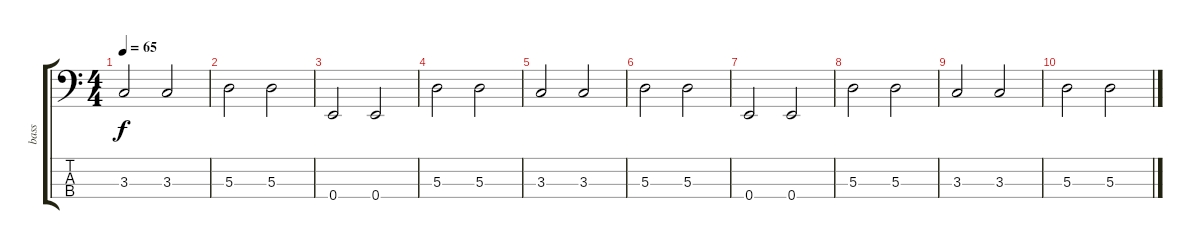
\track ("bass" "bass") {instrument electricbassfinger}
\staff {score tabs}
\tuning (G2 D2 A1 E1) {hide}
\ts (4 4)
\tempo 65
\clef f4
\ks c
3.3.2{dy f} 3.3.2 |
5.3.2 5.3.2 |
0.4.2 0.4.2 |
5.3.2 5.3.2 |
3.3.2 3.3.2 |
5.3.2 5.3.2 |
0.4.2 0.4.2 |
5.3.2 5.3.2 |
3.3.2 3.3.2 |
5.3.2 5.3.2
